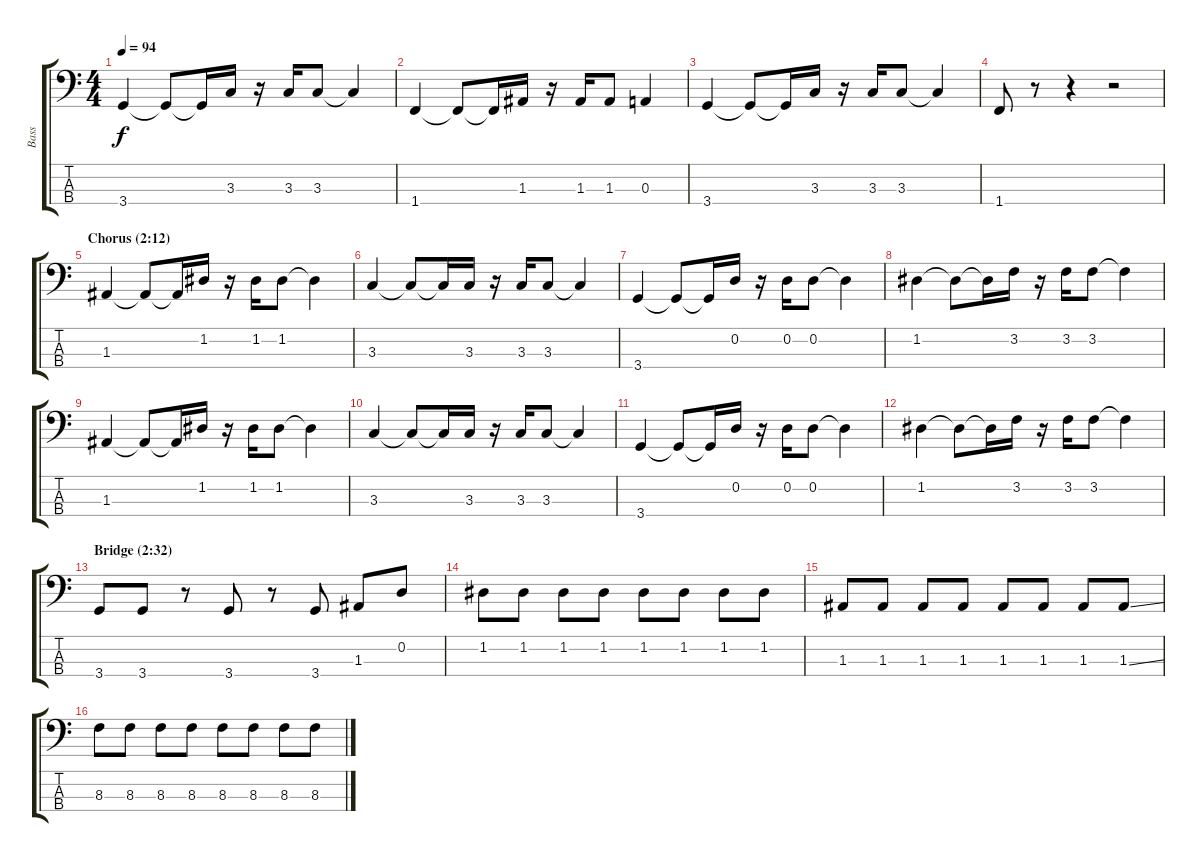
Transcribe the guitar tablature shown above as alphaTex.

\track ("Bass" "Bass") {instrument electricbassfinger}
\staff {score tabs}
\tuning (G2 D2 A1 E1) {hide}
\ts (4 4)
\tempo 94
\clef f4
\ks c
3.4.4{dy f} 3.4{t}.8 3.4{t}.16 3.3.16 r.16 3.3.16 3.3.8 3.3{t}.4 |
1.4.4 1.4{t}.8 1.4{t}.16 1.3.16 r.16 1.3.16 1.3.8 0.3.4 |
3.4.4 3.4{t}.8 3.4{t}.16 3.3.16 r.16 3.3.16 3.3.8 3.3{t}.4 |
1.4.8 r.8 r.4 r.2 |
\section ("" "Chorus (2:12)")
1.3.4 1.3{t}.8 1.3{t}.16 1.2.16 r.16 1.2.16 1.2.8 1.2{t}.4 |
3.3.4 3.3{t}.8 3.3{t}.16 3.3.16 r.16 3.3.16 3.3.8 3.3{t}.4 |
3.4.4 3.4{t}.8 3.4{t}.16 0.2.16 r.16 0.2.16 0.2.8 0.2{t}.4 |
1.2.4 1.2{t}.8 1.2{t}.16 3.2.16 r.16 3.2.16 3.2.8 3.2{t}.4 |
1.3.4 1.3{t}.8 1.3{t}.16 1.2.16 r.16 1.2.16 1.2.8 1.2{t}.4 |
3.3.4 3.3{t}.8 3.3{t}.16 3.3.16 r.16 3.3.16 3.3.8 3.3{t}.4 |
3.4.4 3.4{t}.8 3.4{t}.16 0.2.16 r.16 0.2.16 0.2.8 0.2{t}.4 |
1.2.4 1.2{t}.8 1.2{t}.16 3.2.16 r.16 3.2.16 3.2.8 3.2{t}.4 |
\section ("" "Bridge (2:32)")
3.4.8 3.4.8 r.8 3.4.8 r.8 3.4.8 1.3.8 0.2.8 |
1.2.8 1.2.8 1.2.8 1.2.8 1.2.8 1.2.8 1.2.8 1.2.8 |
1.3.8 1.3.8 1.3.8 1.3.8 1.3.8 1.3.8 1.3.8 1.3{ss}.8 |
8.3.8 8.3.8 8.3.8 8.3.8 8.3.8 8.3.8 8.3.8 8.3.8
